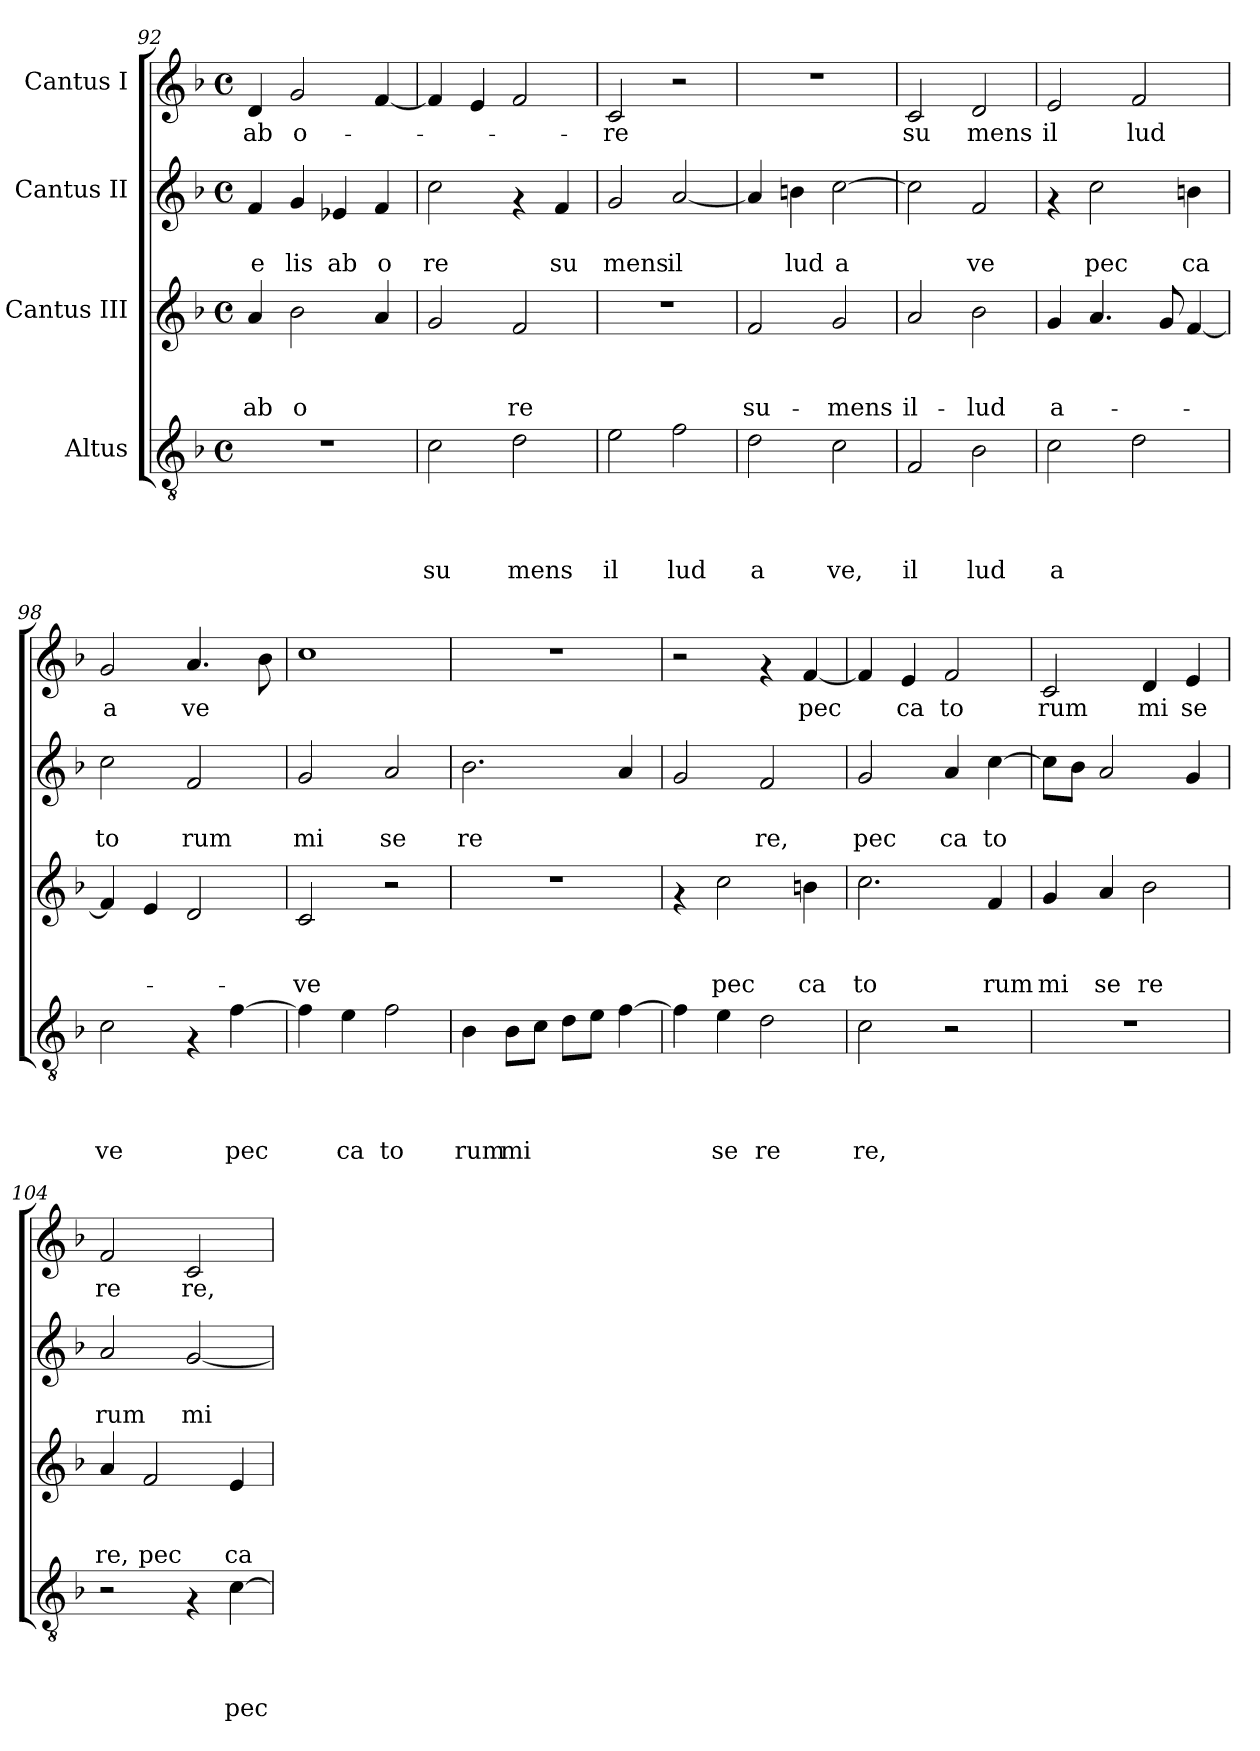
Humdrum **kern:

**kern	**text	**text	**text	**text	**kern	**text	**text	**text	**kern	**text	**text	**kern	**text
*part4	*part4	*part4	*part4	*part4	*part3	*part3	*part3	*part3	*part2	*part2	*part2	*part1	*part1
*staff4	*staff4	*staff4	*staff4	*staff4	*staff3	*staff3	*staff3	*staff3	*staff2	*staff2	*staff2	*staff1	*staff1
*I"Altus	*	*	*	*	*I"Cantus III	*	*	*	*I"Cantus II	*	*	*I"Cantus I	*
*clefGv2	*	*	*	*	*clefG2	*	*	*	*clefG2	*	*	*clefG2	*
*k[b-]	*	*	*	*	*k[b-]	*	*	*	*k[b-]	*	*	*k[b-]	*
*F:	*	*	*	*	*F:	*	*	*	*F:	*	*	*F:	*
*M4/4	*	*	*	*	*M4/4	*	*	*	*M4/4	*	*	*M4/4	*
*met(c)	*	*	*	*	*met(c)	*	*	*	*met(c)	*	*	*met(c)	*
=92	=92	=92	=92	=92	=92	=92	=92	=92	=92	=92	=92	=92	=92
!	!	!	!	!	!	!	!	!LO:LY:b	!	!	!LO:LY:b	!	!LO:LY:b
1r	.	.	.	.	4a/	.	.	ab	4f/	.	e	4d/	ab
!	!	!	!	!	!	!	!	!LO:LY:b	!	!	!LO:LY:b	!	!LO:LY:b
.	.	.	.	.	2b-\	.	.	o	4g/	.	lis	2g/	o-
!	!	!	!	!	!	!	!	!	!	!	!LO:LY:b	!	!
.	.	.	.	.	.	.	.	.	4e-X/	.	ab	.	.
!	!	!	!	!	!	!	!	!	!	!	!LO:LY:b	!	!
.	.	.	.	.	4a/	.	.	.	4f/	.	o	[>4f/	.
!!LO:PB:g=z
=93	=93	=93	=93	=93	=93	=93	=93	=93	=93	=93	=93	=93	=93
!	!	!	!	!LO:LY:b	!	!	!	!	!	!	!LO:LY:b	!	!
2c\	.	.	.	su	2g/	.	.	.	2cc\	.	re	4f/]	.
.	.	.	.	.	.	.	.	.	.	.	.	4e/	.
!	!	!	!	!LO:LY:b	!	!	!	!LO:LY:b	!	!	!	!	!
2d\	.	.	.	mens	2f/	.	.	re	4rf	.	.	2f/	.
!	!	!	!	!	!	!	!	!	!	!	!LO:LY:b	!	!
.	.	.	.	.	.	.	.	.	4f/	.	su	.	.
=94	=94	=94	=94	=94	=94	=94	=94	=94	=94	=94	=94	=94	=94
!	!	!	!	!LO:LY:b	!	!	!	!	!	!	!LO:LY:b	!	!LO:LY:b
2e\	.	.	.	il	1r	.	.	.	2g/	.	mens	2c/	-re
!	!	!	!	!LO:LY:b	!	!	!	!	!	!	!LO:LY:b	!	!
2f\	.	.	.	lud	.	.	.	.	[<2a/	.	il	2r	.
=95	=95	=95	=95	=95	=95	=95	=95	=95	=95	=95	=95	=95	=95
!	!	!	!	!LO:LY:b	!	!	!	!LO:LY:b	!	!	!	!	!
2d\	.	.	.	a	2f/	.	.	su-	4a/]	.	.	1r	.
!	!	!	!	!	!	!	!	!	!	!	!LO:LY:b	!	!
.	.	.	.	.	.	.	.	.	4bn\	.	lud	.	.
!	!	!	!	!LO:LY:b	!	!	!	!LO:LY:b	!	!	!LO:LY:b	!	!
2c\	.	.	.	ve,	2g/	.	.	-mens	[>2cc\	.	a	.	.
=96	=96	=96	=96	=96	=96	=96	=96	=96	=96	=96	=96	=96	=96
!	!	!	!	!LO:LY:b	!	!	!	!LO:LY:b	!	!	!	!	!LO:LY:b
2F/	.	.	.	il	2a/	.	.	il-	2cc\]	.	.	2c/	su
!	!	!	!	!LO:LY:b	!	!	!	!LO:LY:b	!	!	!LO:LY:b	!	!LO:LY:b
2B-\	.	.	.	lud	2b-\	.	.	-lud	2f/	.	ve	2d/	mens
=97	=97	=97	=97	=97	=97	=97	=97	=97	=97	=97	=97	=97	=97
!	!	!	!	!LO:LY:b	!	!	!	!LO:LY:b	!	!	!	!	!LO:LY:b
2c\	.	.	.	a	4g/	.	.	a-	4rf	.	.	2e/	il
!	!	!	!	!	!	!	!	!	!	!	!LO:LY:b	!	!
.	.	.	.	.	4.a/	.	.	.	2cc\	.	pec	.	.
!	!	!	!	!	!	!	!	!	!	!	!	!	!LO:LY:b
2d\	.	.	.	.	.	.	.	.	.	.	.	2f/	lud
.	.	.	.	.	8g/	.	.	.	.	.	.	.	.
!	!	!	!	!	!	!	!	!	!	!	!LO:LY:b	!	!
.	.	.	.	.	[<4f/	.	.	.	4bn\	.	ca	.	.
=98	=98	=98	=98	=98	=98	=98	=98	=98	=98	=98	=98	=98	=98
!	!	!	!	!LO:LY:b	!	!	!	!	!	!	!LO:LY:b	!	!LO:LY:b
2c\	.	.	.	ve	4f/]	.	.	.	2cc\	.	to	2g/	a
.	.	.	.	.	4e/	.	.	.	.	.	.	.	.
!	!	!	!	!	!	!	!	!	!	!	!LO:LY:b	!	!LO:LY:b
4rF	.	.	.	.	2d/	.	.	.	2f/	.	rum	4.a/	ve
!	!	!	!	!LO:LY:b	!	!	!	!	!	!	!	!	!
[>4f\	.	.	.	pec	.	.	.	.	.	.	.	.	.
.	.	.	.	.	.	.	.	.	.	.	.	8b-\	.
=99	=99	=99	=99	=99	=99	=99	=99	=99	=99	=99	=99	=99	=99
!	!	!	!	!	!	!	!	!LO:LY:b	!	!	!LO:LY:b	!	!
4f\]	.	.	.	.	2c/	.	.	-ve	2g/	.	mi	1cc	.
!	!	!	!	!LO:LY:b	!	!	!	!	!	!	!	!	!
4e\	.	.	.	ca	.	.	.	.	.	.	.	.	.
!	!	!	!	!LO:LY:b	!	!	!	!	!	!	!LO:LY:b	!	!
2f\	.	.	.	to	2r	.	.	.	2a/	.	se	.	.
=100	=100	=100	=100	=100	=100	=100	=100	=100	=100	=100	=100	=100	=100
!	!	!	!	!LO:LY:b	!	!	!	!	!	!	!LO:LY:b	!	!
4B-\	.	.	.	rum	1r	.	.	.	2.b-\	.	re	1r	.
!	!	!	!	!LO:LY:b	!	!	!	!	!	!	!	!	!
8B-\L	.	.	.	mi	.	.	.	.	.	.	.	.	.
8c\J	.	.	.	.	.	.	.	.	.	.	.	.	.
8d\L	.	.	.	.	.	.	.	.	.	.	.	.	.
8e\J	.	.	.	.	.	.	.	.	.	.	.	.	.
[<4f\	.	.	.	.	.	.	.	.	4a/	.	.	.	.
!!LO:LB:g=z
=101	=101	=101	=101	=101	=101	=101	=101	=101	=101	=101	=101	=101	=101
4f\]	.	.	.	.	4rf	.	.	.	2g/	.	.	2r	.
!	!	!	!	!LO:LY:b	!	!	!	!LO:LY:b	!	!	!	!	!
4e\	.	.	.	se	2cc\	.	.	pec	.	.	.	.	.
!	!	!	!	!LO:LY:b	!	!	!	!	!	!	!LO:LY:b	!	!
2d\	.	.	.	re	.	.	.	.	2f/	.	re,	4rf	.
!	!	!	!	!	!	!	!	!LO:LY:b	!	!	!	!	!LO:LY:b
.	.	.	.	.	4bn\	.	.	ca	.	.	.	[<4f/	pec
=102	=102	=102	=102	=102	=102	=102	=102	=102	=102	=102	=102	=102	=102
!	!	!	!	!LO:LY:b	!	!	!	!LO:LY:b	!	!	!LO:LY:b	!	!
2c\	.	.	.	re,	2.cc\	.	.	to	2g/	.	pec	4f/]	.
!	!	!	!	!	!	!	!	!	!	!	!	!	!LO:LY:b
.	.	.	.	.	.	.	.	.	.	.	.	4e/	ca
!	!	!	!	!	!	!	!	!	!	!	!LO:LY:b	!	!LO:LY:b
2r	.	.	.	.	.	.	.	.	4a/	.	ca	2f/	to
!	!	!	!	!	!	!	!	!LO:LY:b	!	!	!LO:LY:b	!	!
.	.	.	.	.	4f/	.	.	rum	[>4cc\	.	to	.	.
=103	=103	=103	=103	=103	=103	=103	=103	=103	=103	=103	=103	=103	=103
!	!	!	!	!	!	!	!	!LO:LY:b	!	!	!	!	!LO:LY:b
1r	.	.	.	.	4g/	.	.	mi	8cc\L]	.	.	2c/	rum
.	.	.	.	.	.	.	.	.	8b-\J	.	.	.	.
!	!	!	!	!	!	!	!	!LO:LY:b	!	!	!	!	!
.	.	.	.	.	4a/	.	.	se	2a/	.	.	.	.
!	!	!	!	!	!	!	!	!LO:LY:b	!	!	!	!	!LO:LY:b
.	.	.	.	.	2b-\	.	.	re	.	.	.	4d/	mi
!	!	!	!	!	!	!	!	!	!	!	!	!	!LO:LY:b
.	.	.	.	.	.	.	.	.	4g/	.	.	4e/	se
=104	=104	=104	=104	=104	=104	=104	=104	=104	=104	=104	=104	=104	=104
!	!	!	!	!	!	!	!	!LO:LY:b	!	!	!LO:LY:b	!	!LO:LY:b
2r	.	.	.	.	4a/	.	.	re,	2a/	.	rum	2f/	re
!	!	!	!	!	!	!	!	!LO:LY:b	!	!	!	!	!
.	.	.	.	.	2f/	.	.	pec	.	.	.	.	.
!	!	!	!	!	!	!	!	!	!	!	!LO:LY:b	!	!LO:LY:b
4rF	.	.	.	.	.	.	.	.	[<2g/	.	mi	2c/	re,
!	!	!	!	!LO:LY:b	!	!	!	!LO:LY:b	!	!	!	!	!
[>4c\	.	.	.	pec	4e/	.	.	ca	.	.	.	.	.
=	=	=	=	=	=	=	=	=	=	=	=	=	=
*-	*-	*-	*-	*-	*-	*-	*-	*-	*-	*-	*-	*-	*-
